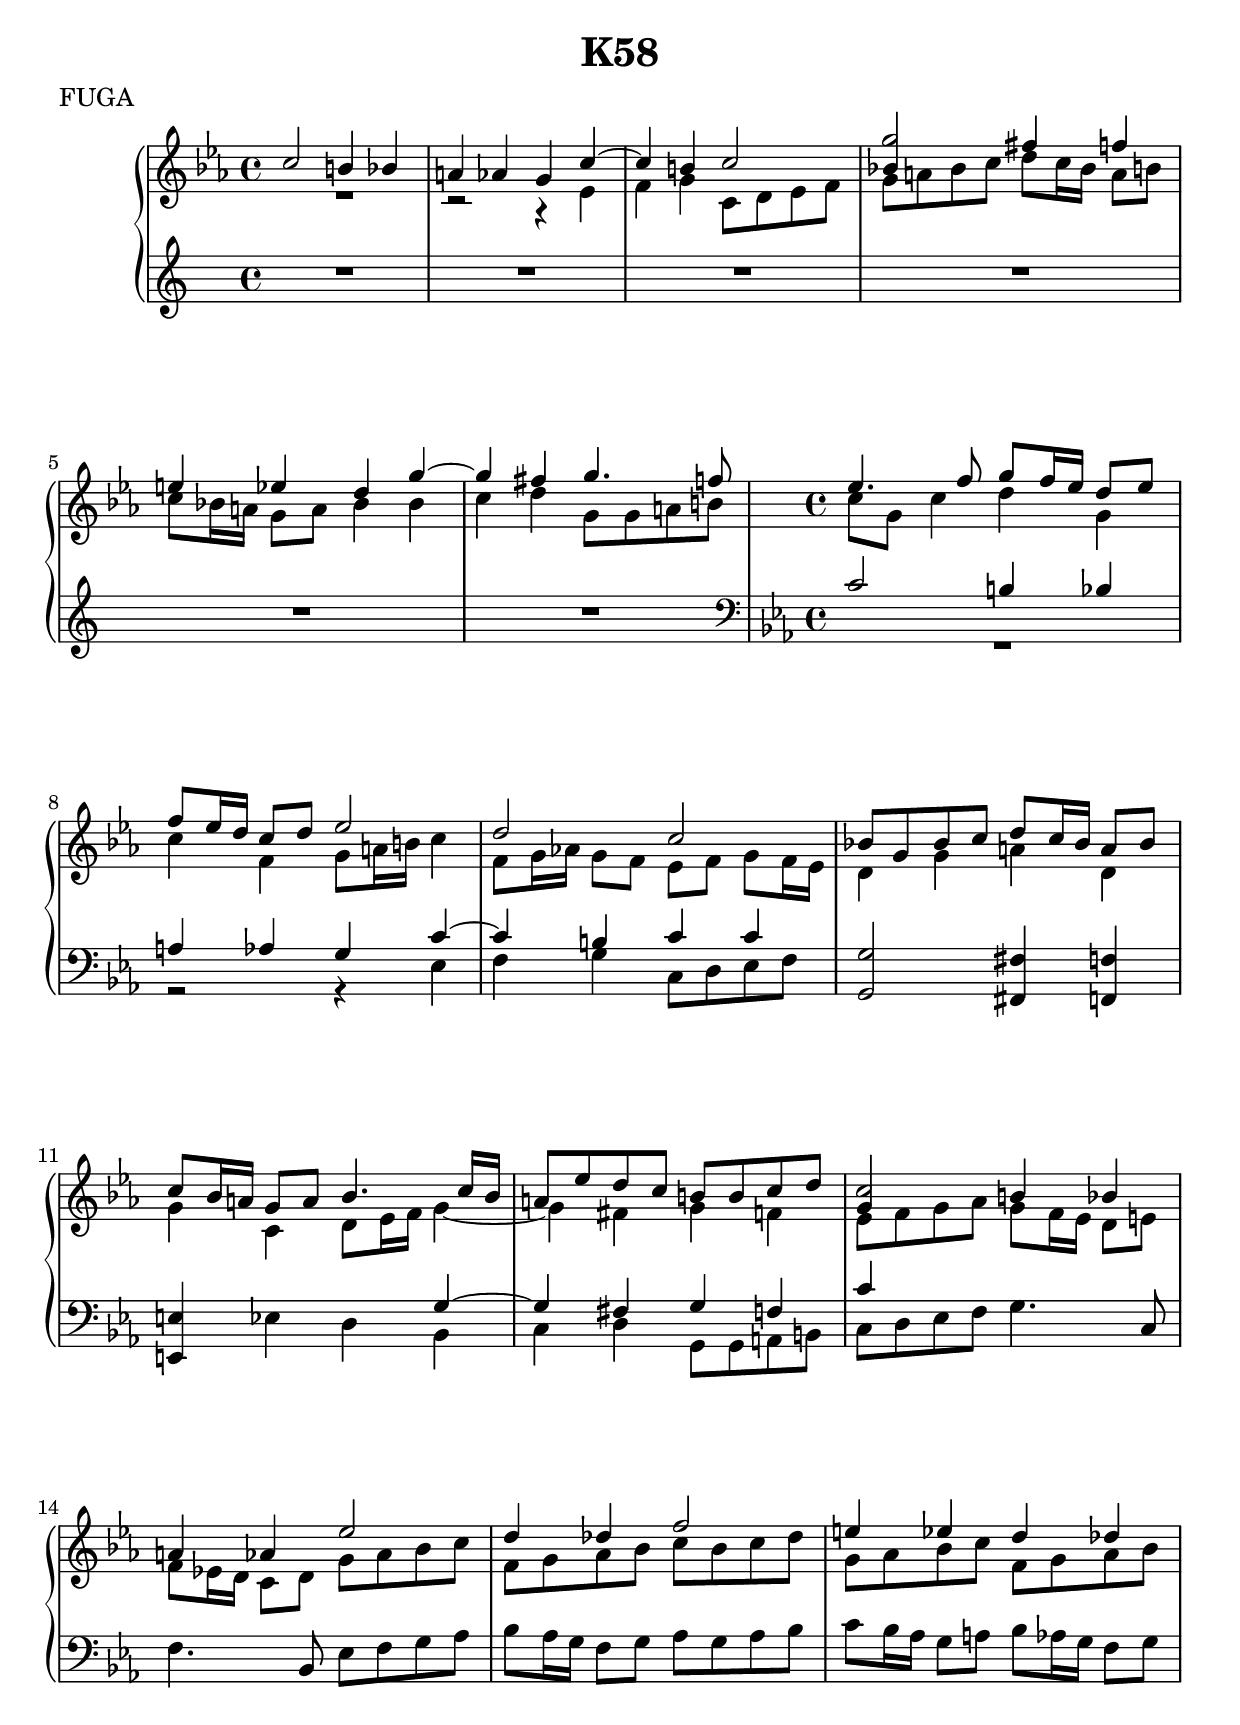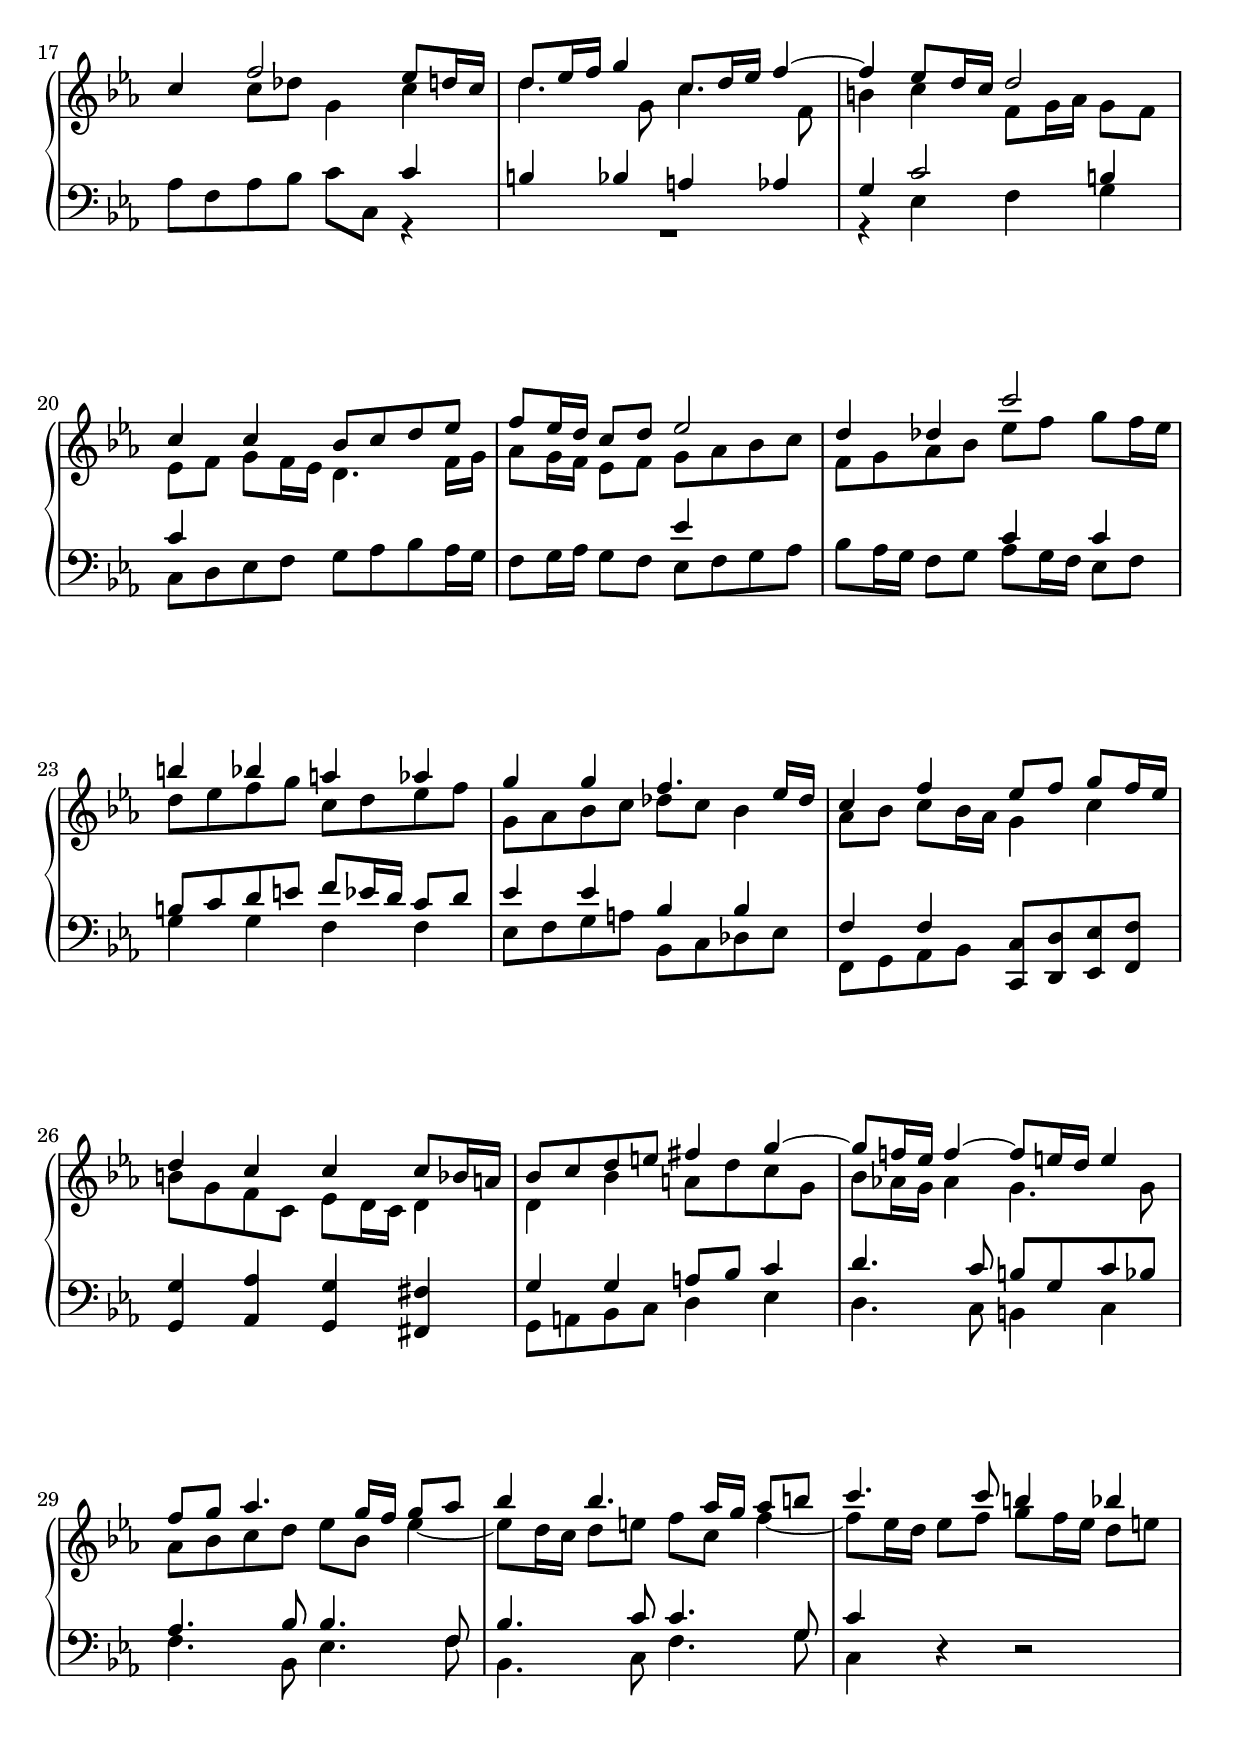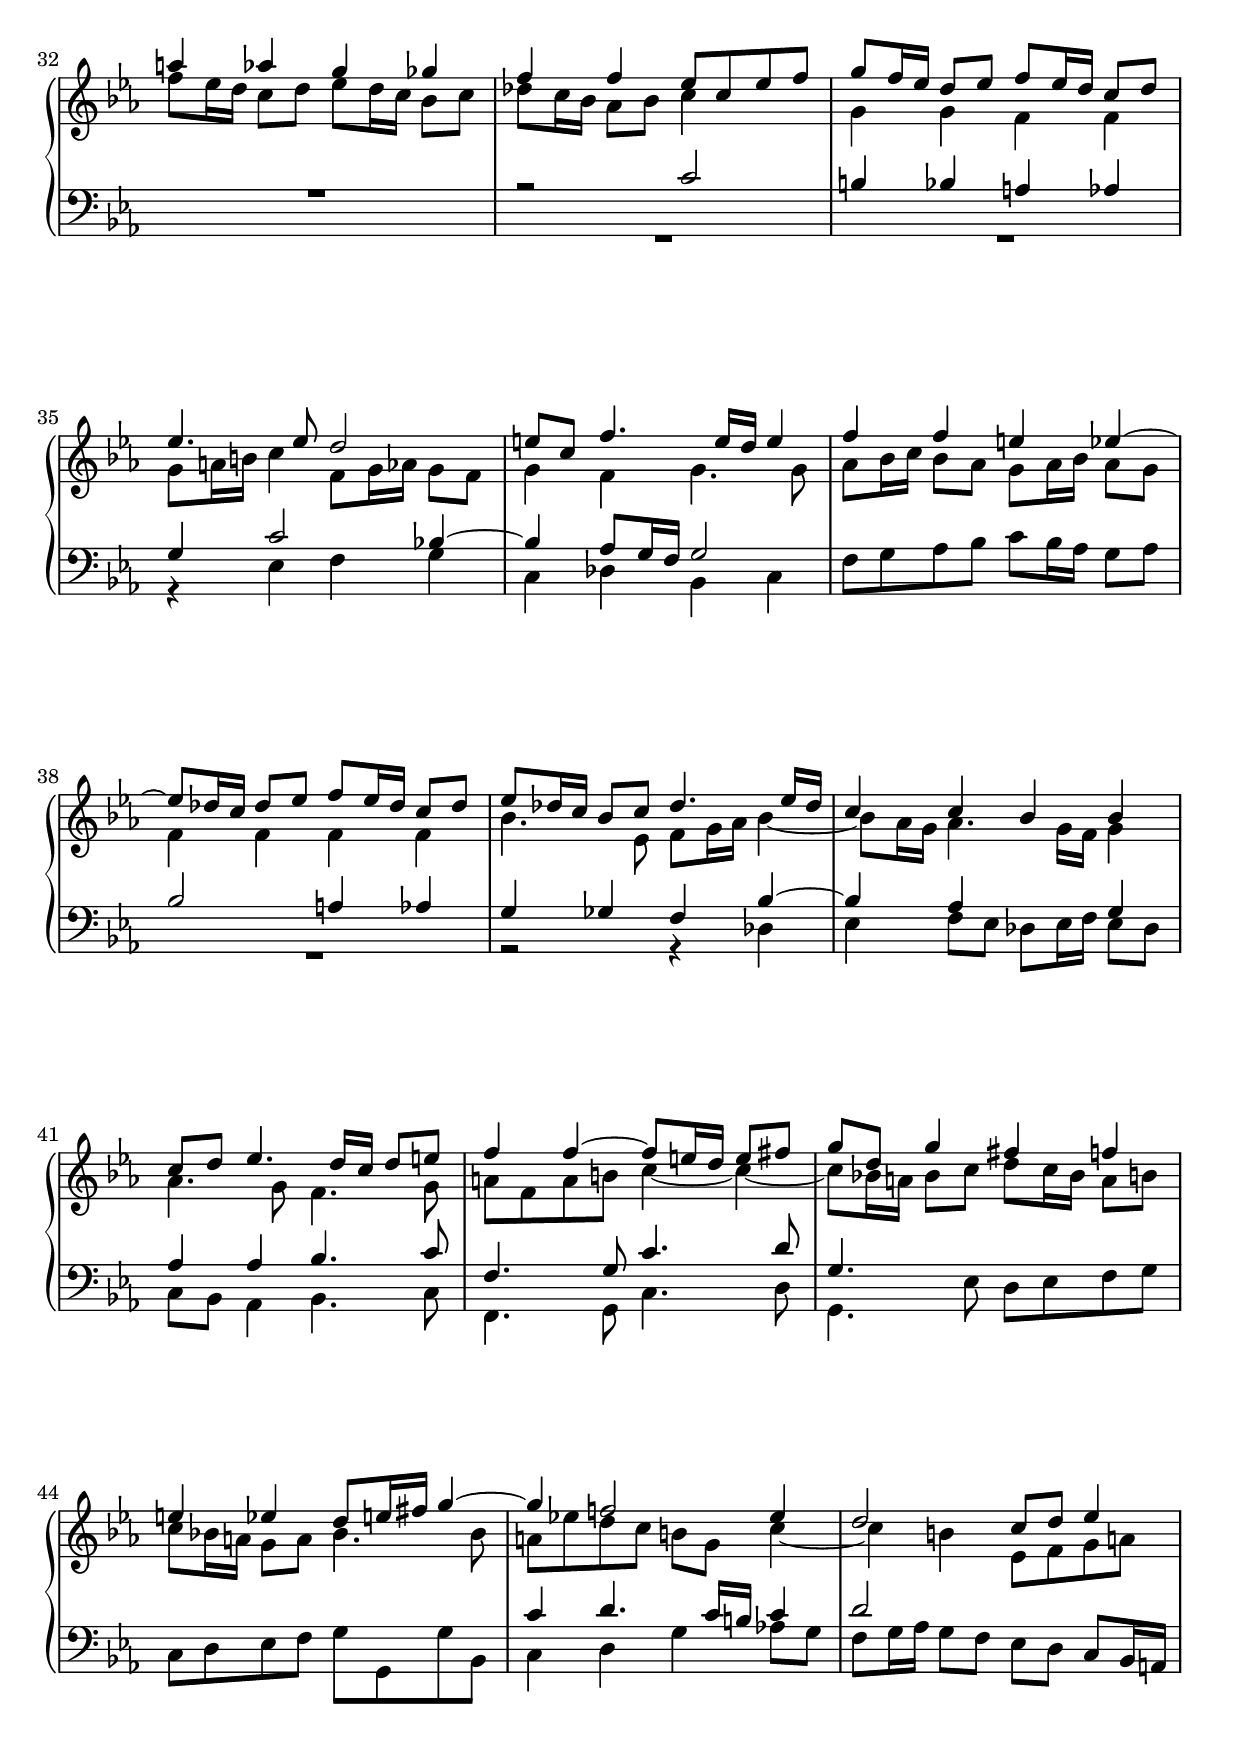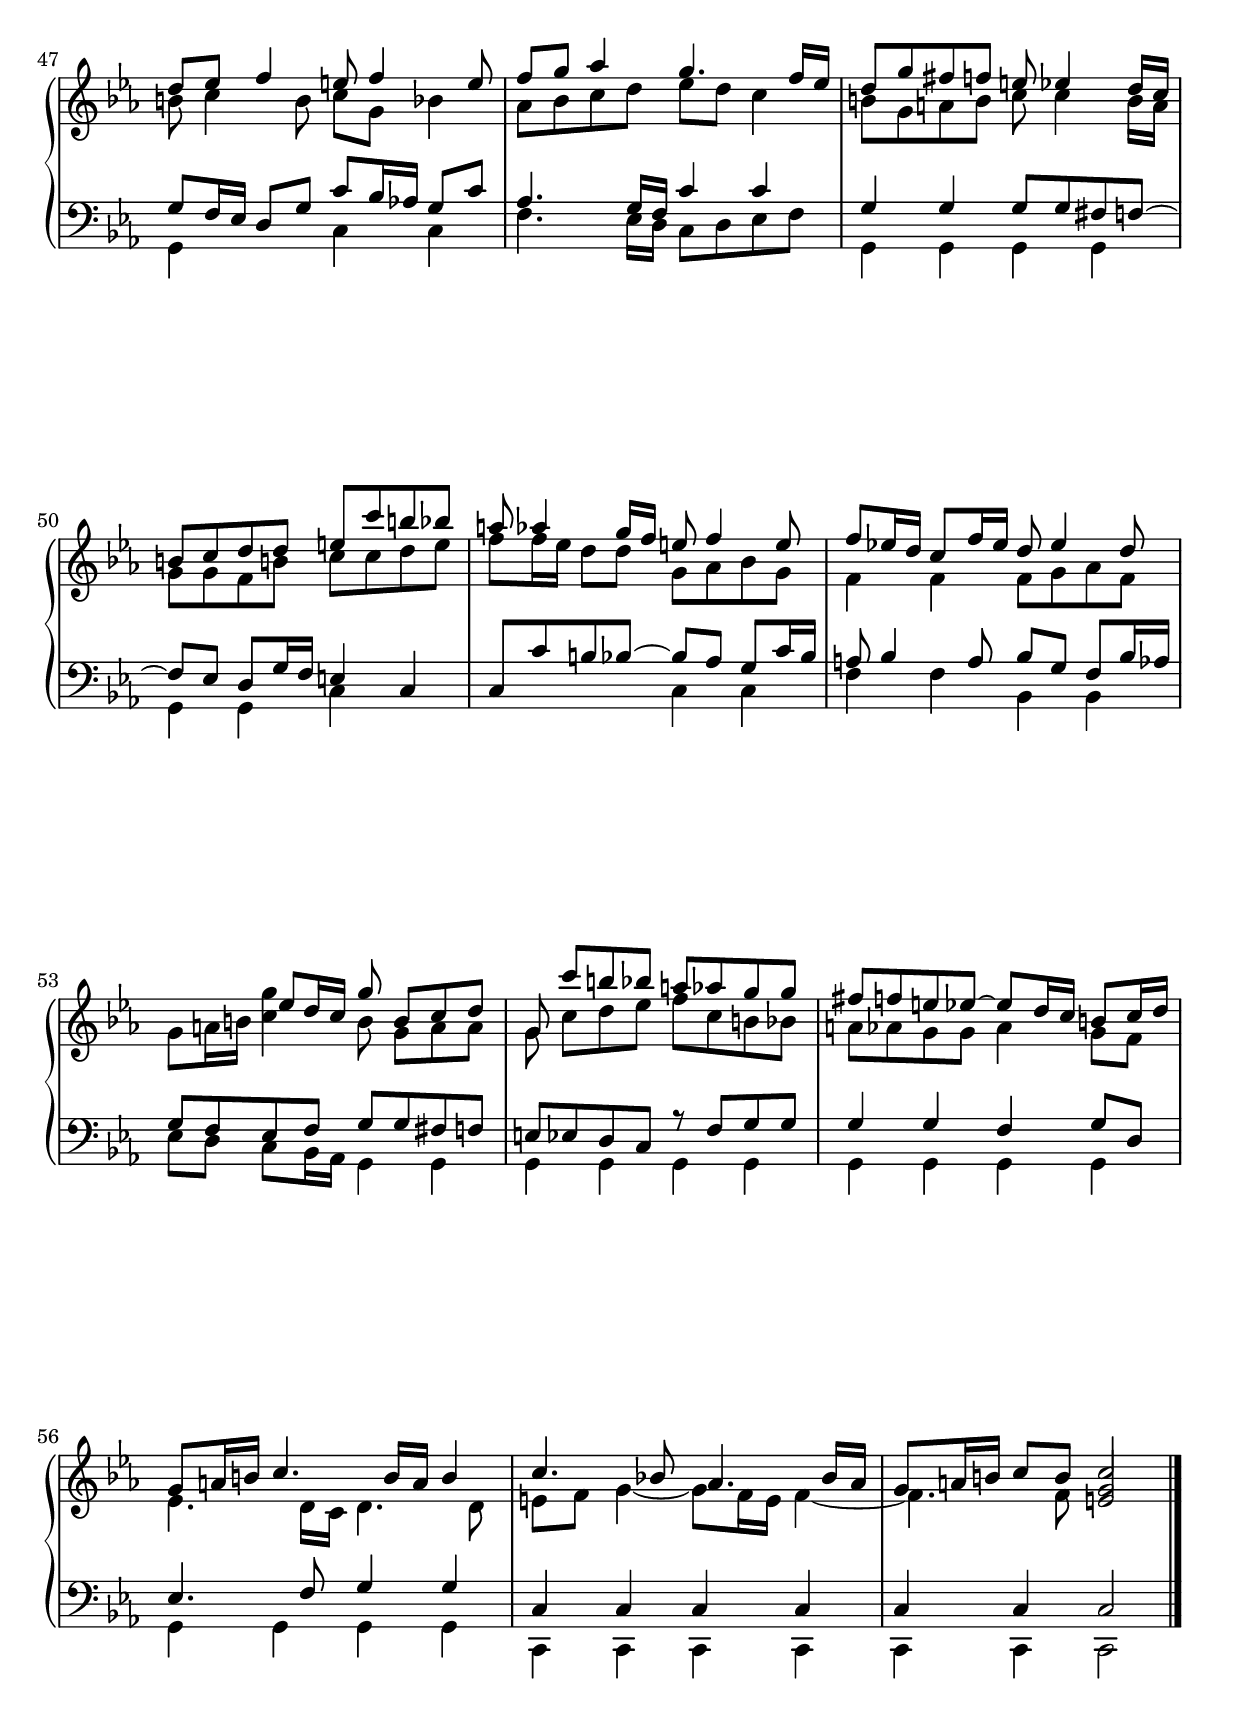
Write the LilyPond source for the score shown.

\version "2.18.2"
\version "2.18.2"

global = {
  \key c \minor
  \time 4/4
  
  % alterations
  %\accidentalStyle Score.modern-cautionary
  \override Staff.NoteCollision #'merge-differently-dotted = ##t
}

rightOne = \relative c'' {
  \global
  
  c2 b4 bes | a aes g c ~ | c b c2 | << g'2 { bes,!4 s } >> fis'4 f | e ees d g ~ | 
  g fis g4. f8 | ees4. f8 g f16 ees d8 ees | f ees16 d c8 d ees2 | d c | 
  bes!8 g bes c d c16 bes a8 bes | c bes16 a g8 a bes4. c16 bes | a8 ees' d c b b c d | 
  << c2 { g4 s }>> b4 bes | a aes ees'2 | d4 des f2 | e4 ees d des | c f2 ees8 d16 c | 

  d8 ees16 f g4 c,8 d16 ees f4 ~ | f ees8 d16 c d2 | c4 c bes8 c d ees | 
  f ees16 d c8 d ees2 | d4 des c'2 | b4 bes a aes | g g f4. ees16 des | 
  c4 f ees8 f g f16 ees | d4 c c c8 bes16 a | bes8 c d e fis4 g ~ | 
  g8 f!16 ees f4 ~ f8 e16 d e4 | f8 g aes4. g16 f g8 aes | bes4 bes4. aes16 g aes8 b | 

  c4. c8 b4 bes | a aes g ges | f f ees8 c ees f | g f16 ees d8 ees f ees16 d c8 d | 
  ees4. ees8 d2 | e8 c f4. e16 d e4 | f4 f e ees ~ | ees8 des16 c des8 ees f ees16 des c8 des | 
  ees des16 c bes8 c des4. ees16 des | c4 c bes bes | c8 d ees4. d16 c d8 e | 
  f4 f ~ f8 e16 d e8 fis | g d g4 fis f | e ees d8 e16 fis g4 ~ | g f!2 ees4 | d2 c8 d ees4 | 

  d8 ees f4 e8 f4 e8 | f g aes4 g4. f16 ees | d8 g fis f e ees4 d16 c | b8 c d d e c' b bes | 
  a aes4 g16 f e8 f4 e8 | f ees!16 d c8 f16 ees d8 ees4 d8 | 
  s4 << { \once \override NoteColumn.force-hshift = #1 ees8 d16 c } \\ {\once \stemUp g'4} >> g8 b,[ c d] | 
  g, c'[ b bes] a aes g g | fis f e ees ~ ees d16 c b8 c16 d | g,8 a16 b c4. b16 a b4 | 
  c4. bes!8 aes4. bes16 aes | g8 a16 b c8 b c2 \bar "|."
}

rightTwo = \relative c' {
  \global
  
  R1 r2 r4 ees4 | f g c,8 d ees f | g a bes c d c16 bes a8 b | c bes!16 a g8 a bes4 bes | 
  c d g,8 g a b | c g c4 d g, | c f, g8 a16 b c4 | f,8 g16 aes! g8 f ees f g f16 ees | 
  d4 g a d, | g c, d8 ees16 f g4 ~ | g fis g f | ees8 f g aes g f16 ees d8 e | 
  f ees!16 d c8 d g aes bes c | f, g aes bes c bes c des | g, aes bes c f, g aes bes | 

  s4 c8 des g,4 c | d4. g,8 c4. f,8 | b4 c f,8 g16 aes g8 f | ees f g f16 ees d4. f16 g | 
  aes8 g16 f ees8 f g aes bes c | f, g aes bes ees f g f16 ees | d8 ees f g c, d ees f | 
  g, aes bes c des c bes4 | aes8 bes c bes16 aes g4 c | b8 g f c ees d16 c d4 | d bes' a8 d c g | 
  bes aes!16 g aes4 g4. g8 | aes bes c d ees bes ees4 ~ | ees8 d16 c d8 e f c f4 ~ | 

  f8 ees16 d ees8 f g f16 ees d8 e | f ees16 d c8 d ees d16 c bes8 c | des c16 bes aes8 bes c4 s | 
  g g f f | g8 a16 b c4 f,8 g16 aes g8 f | g4 f g4. g8 | aes bes16 c bes8 aes g aes16 bes aes8 g | 
  f4 f f f | bes4. ees,8 f g16 aes bes4 ~ | bes8 aes16 g aes4. g16 f g4 | aes4. g8 f4. g8 | 
  a f a b c4 ~ c ~ | c8 bes!16 a bes8 c d c16 bes a8 b | c bes!16 a g8 a bes4. bes8 | 

  a ees'! d c b g c4 ~ | c b ees,8 f g a | b c4 b8 c g bes4 | aes8 bes c d ees d c4 | 
  b8 g a b c c4 b16 a | g8 g f b! c c d e | f f16 ees d8 d g, aes bes g | f4 f f8 g aes f | 
  g a16 b \once \stemDown c4 b8 g[ a a] | g c[ d ees] f c b bes | a aes g g aes4 g8 f | ees4. d16 c d4. d8 | 
  e f g4 ~ g8 f16 e f4 ~ f4. f8 \stemUp <e g>2 \bar "|."
}

leftOne = \relative c' {
  \global
  
  c2 b4 bes | a aes g c ~ | c b c c | <g, g'>2 <fis fis'>4 <f f'> | <e e'> s2 g'4 ~ | 
  g fis g f | c' s2. | s1 s1 s1 | s2. c4 | b bes a aes | g c2 b4 | c s2. | s2 ees4 s4 | 
  s2 c4 c | b8 c d e f ees16 d c8 d | ees4 ees bes bes | f f s2 | s1 | 
  g4 g a8 bes c4 | d4. c8 b g c bes | aes4. bes8 bes4. f8 | bes4. c8 c4. g8 | c4 d,4\rest d2\rest | 

  R1 r2 c'2 | b4 bes a aes | g c2 bes!4 ~ | bes aes8 g16 f g2 | s1 | bes2 a4 aes | g ges f bes ~ | 
  bes aes s g | aes aes bes4. c8 | f,4. g8 c4. d8 | g,4. s8  s2 | s1 c4 d4. c16 b c4 | d2 s | 
  g,8 f16 ees d8 g c bes16 aes! g8 c | aes4. g16 f c'4 c | g g g8 g fis f ~ | f ees d g16 f e4 c | 
  c8 c' b bes ~ bes aes g c16 bes | a8 bes4 a8 bes g f bes16 aes | g8 f ees f g g fis f | 
  e ees d c r f g g | g4 g f g8 d | ees4. f8 g4 g | c, c c c | c c c2 \bar "|."
}

leftTwo = \relative c {
  \global
  
  R1 | r2 r4 ees4 | f g c,8 d ees f | s1 | s4 ees d bes | c d g,8 g a b | 
  c d ees f g4. \once \stemUp c,8 | f4. \once \stemUp bes,8 ees f g aes | bes aes16 g f8 g aes g aes bes | 
  c bes16 aes g8 a bes aes16 g f8 g | aes f aes bes c c, r4 | R1 r4 ees f g | 
  c,8 d ees f g[ aes bes aes16 g] | f8 g16 aes g8 f ees f g aes | 

  bes aes16 g f8 g aes g16 f ees8 f | g4 g f f | ees8 f g a bes, c des ees | 
  f, g aes bes \stemUp <c, c'> <d d'> <ees ees'> <f f'> | <g g'>4 <aes aes'> <g g'> <fis fis'> | 
  \stemDown g8 a bes c d4 ees | d4. c8 b4 c | f4. bes,8 ees4. f8 | bes,4. c8 f4. g8 | 
  c,4 s2. | s1 R1 R1 | r4 ees f g | c, des bes c | f8 g aes bes c bes16 aes g8 aes | 
  
  R1 r2 r4 des, | ees f8 ees des ees16 f ees8 des | c bes aes4 bes4. c8 | f,4. g8 c4. d8 | 
  g,4. ees'8 d ees f g | c, d ees f g g, g' bes, | c4 d g aes!8 g | 
  f g16 aes g8 f ees d \stemUp c bes16 a \stemDown | g4 s c c | f4. ees16 d c8 d ees f | 
  g,4 g g g | g g c s | s2 c4 c | f f bes, bes | ees8 d c bes16 aes g4 g | 
  g g g g | g g g g | g g g g | c, c c c | c c c2 \bar "|."
}


#(set-global-staff-size 22)

\header {
  title = "K58"
  meter = "FUGA"
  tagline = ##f
}

\paper {
  #(set-paper-size "a4")
  print-page-number = ##f
  between-system-padding = #0.1
  between-system-space = #0.1
  ragged-last-bottom = ##f
  ragged-bottom = ##f
}

breaks = {
  s1*4 \break s1*3 \break s1*3 \break s1*3 \break s1*3 \break \pageBreak
  s1*3 \break s1*3 \break s1*3 \break s1*3 \break s1*3 \break \pageBreak
  s1*3 \break s1*3 \break s1*3 \break s1*3 \break s1*3 \break \pageBreak
  s1*3 \break s1*3 \break s1*3 \break s1*3 \break
 
}

\score { 
  \new PianoStaff <<
    \new Staff = "right" {
      << 
        \breaks
        \rightOne 
        \\
        \rightTwo 
      >>
    }
    \new Staff = "left" { 
      R1*6
      <<
        \clef bass \leftOne 
        \\
        \clef bass \leftTwo 
      >>
    }
  >>
  \layout { }
}
